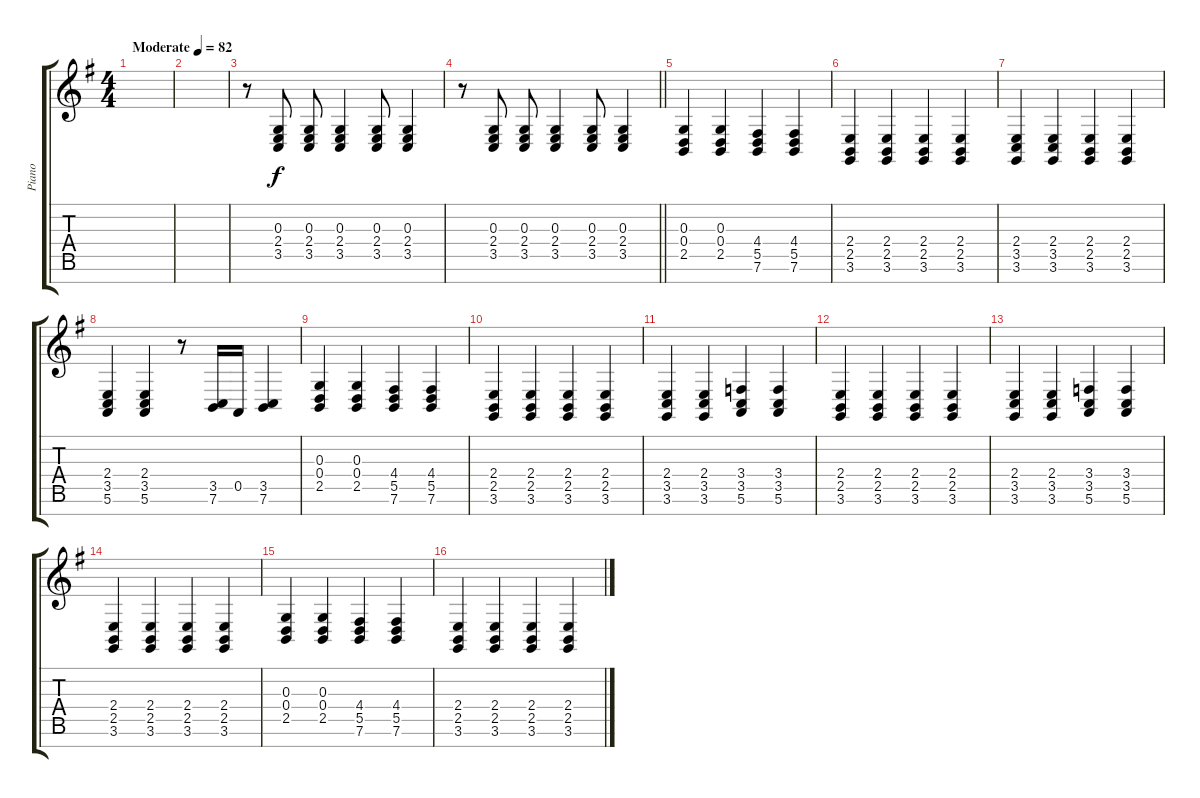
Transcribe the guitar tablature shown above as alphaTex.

\track ("Piano" "Piano") {instrument brightacousticpiano}
\staff {score tabs}
\tuning (E4 B3 G3 D3 A2 E2 B1) {hide}
\ts (4 4)
\tempo (82 "Moderate")
\clef g2
\ks g
|
|
r.8 (0.3 2.4 3.5).8 (0.3 2.4 3.5).8 (0.3 2.4 3.5).4 (0.3 2.4 3.5).8 (0.3 2.4 3.5).4 |
\barLineRight lightlight
r.8 (0.3 2.4 3.5).8 (0.3 2.4 3.5).8 (0.3 2.4 3.5).4 (0.3 2.4 3.5).8 (0.3 2.4 3.5).4 |
(0.3 0.4 2.5).4 (0.3 0.4 2.5).4 (4.4 5.5 7.6).4 (4.4 5.5 7.6).4 |
(2.4 2.5 3.6).4 (2.4 2.5 3.6).4 (2.4 2.5 3.6).4 (2.4 2.5 3.6).4 |
(2.4 3.5 3.6).4 (2.4 3.5 3.6).4 (2.4 2.5 3.6).4 (2.4 2.5 3.6).4 |
(2.4 3.5 5.6).4 (2.4 3.5 5.6).4 r.8 (3.5 7.6).16 0.5.16 (3.5 7.6).4 |
(0.3 0.4 2.5).4 (0.3 0.4 2.5).4 (4.4 5.5 7.6).4 (4.4 5.5 7.6).4 |
(2.4 2.5 3.6).4 (2.4 2.5 3.6).4 (2.4 2.5 3.6).4 (2.4 2.5 3.6).4 |
(2.4 3.5 3.6).4 (2.4 3.5 3.6).4 (3.4 3.5 5.6).4 (3.4 3.5 5.6).4 |
(2.4 2.5 3.6).4 (2.4 2.5 3.6).4 (2.4 2.5 3.6).4 (2.4 2.5 3.6).4 |
(2.4 3.5 3.6).4 (2.4 3.5 3.6).4 (3.4 3.5 5.6).4 (3.4 3.5 5.6).4 |
(2.4 2.5 3.6).4 (2.4 2.5 3.6).4 (2.4 2.5 3.6).4 (2.4 2.5 3.6).4 |
(0.3 0.4 2.5).4 (0.3 0.4 2.5).4 (4.4 5.5 7.6).4 (4.4 5.5 7.6).4 |
(2.4 2.5 3.6).4 (2.4 2.5 3.6).4 (2.4 2.5 3.6).4 (2.4 2.5 3.6).4
